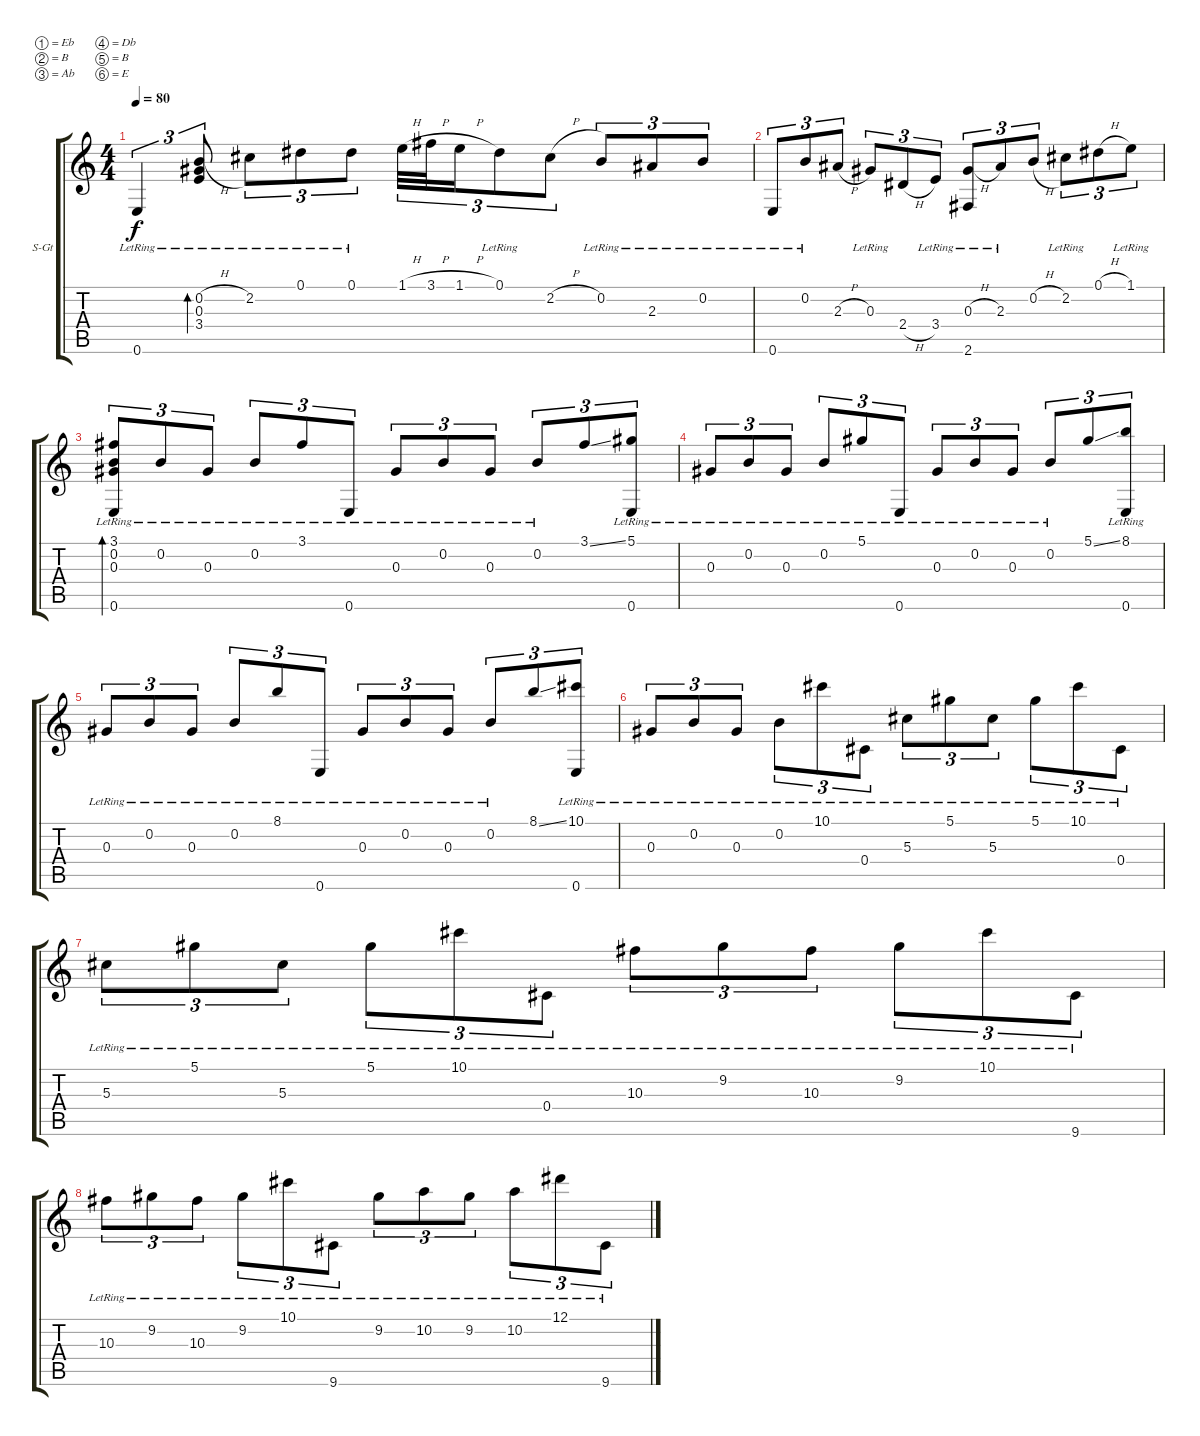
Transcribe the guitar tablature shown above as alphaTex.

\bracketExtendMode groupsimilarinstruments
\firstSystemTrackNameOrientation horizontal
\otherSystemsTrackNameOrientation horizontal
\track ("Track 1" "S-Gt") {instrument acousticguitarsteel}
\staff {score tabs}
\tuning (Eb4 B3 Ab3 Db3 B2 E2)
\ts (4 4)
\tempo 80
\clef g2
\ks c
0.6{lr}.4{tu (3 2) dy f} (0.2{h} 0.3{lr} 3.4{lr}).8{tu (3 2) bd 30} 2.2{lr}.8{tu (3 2)} 0.1{lr}.8{tu (3 2)} 0.1{lr}.8{tu (3 2)} 1.1{h}.32{tu (3 2)} 3.1{h}.32{tu (3 2)} 1.1{h}.16{tu (3 2)} 0.1{lr}.8{tu (3 2)} 2.2{h}.8{tu (3 2)} 0.2{lr}.8{tu (3 2)} 2.3{lr}.8{tu (3 2)} 0.2{lr}.8{tu (3 2)} |
0.6{lr}.8{tu (3 2)} 0.2{lr}.8{tu (3 2)} 2.3{h}.8{tu (3 2)} 0.3{lr}.8{tu (3 2)} 2.4{h}.8{tu (3 2)} 3.4{lr}.8{tu (3 2)} (0.3{h} 2.6{lr}).8{tu (3 2)} 2.3{lr}.8{tu (3 2)} 0.2{h}.8{tu (3 2)} 2.2{lr}.8{tu (3 2)} 0.1{h}.8{tu (3 2)} 1.1{lr}.8{tu (3 2)} |
(3.1{lr} 0.2{lr} 0.3{lr} 0.6{lr}).8{tu (3 2) bd 30} 0.2{lr}.8{tu (3 2)} 0.3{lr}.8{tu (3 2)} 0.2{lr}.8{tu (3 2)} 3.1{lr}.8{tu (3 2)} 0.6{lr}.8{tu (3 2)} 0.3{lr}.8{tu (3 2)} 0.2{lr}.8{tu (3 2)} 0.3{lr}.8{tu (3 2)} 0.2{lr}.8{tu (3 2)} 3.1{ss}.8{tu (3 2)} (5.1{lr} 0.6{lr}).8{tu (3 2)} |
0.3{lr}.8{tu (3 2)} 0.2{lr}.8{tu (3 2)} 0.3{lr}.8{tu (3 2)} 0.2{lr}.8{tu (3 2)} 5.1{lr}.8{tu (3 2)} 0.6{lr}.8{tu (3 2)} 0.3{lr}.8{tu (3 2)} 0.2{lr}.8{tu (3 2)} 0.3{lr}.8{tu (3 2)} 0.2{lr}.8{tu (3 2)} 5.1{ss}.8{tu (3 2)} (8.1{lr} 0.6{lr}).8{tu (3 2)} |
0.3{lr}.8{tu (3 2)} 0.2{lr}.8{tu (3 2)} 0.3{lr}.8{tu (3 2)} 0.2{lr}.8{tu (3 2)} 8.1{lr}.8{tu (3 2)} 0.6{lr}.8{tu (3 2)} 0.3{lr}.8{tu (3 2)} 0.2{lr}.8{tu (3 2)} 0.3{lr}.8{tu (3 2)} 0.2{lr}.8{tu (3 2)} 8.1{ss}.8{tu (3 2)} (10.1{lr} 0.6{lr}).8{tu (3 2)} |
0.3{lr}.8{tu (3 2)} 0.2{lr}.8{tu (3 2)} 0.3{lr}.8{tu (3 2)} 0.2{lr}.8{tu (3 2)} 10.1{lr}.8{tu (3 2)} 0.4{lr}.8{tu (3 2)} 5.3{lr}.8{tu (3 2)} 5.1{lr}.8{tu (3 2)} 5.3{lr}.8{tu (3 2)} 5.1{lr}.8{tu (3 2)} 10.1{lr}.8{tu (3 2)} 0.4{lr}.8{tu (3 2)} |
5.3{lr}.8{tu (3 2)} 5.1{lr}.8{tu (3 2)} 5.3{lr}.8{tu (3 2)} 5.1{lr}.8{tu (3 2)} 10.1{lr}.8{tu (3 2)} 0.4{lr}.8{tu (3 2)} 10.3{lr}.8{tu (3 2)} 9.2{lr}.8{tu (3 2)} 10.3{lr}.8{tu (3 2)} 9.2{lr}.8{tu (3 2)} 10.1{lr}.8{tu (3 2)} 9.6{lr}.8{tu (3 2)} |
10.3{lr}.8{tu (3 2)} 9.2{lr}.8{tu (3 2)} 10.3{lr}.8{tu (3 2)} 9.2{lr}.8{tu (3 2)} 10.1{lr}.8{tu (3 2)} 9.6{lr}.8{tu (3 2)} 9.2{lr}.8{tu (3 2)} 10.2{lr}.8{tu (3 2)} 9.2{lr}.8{tu (3 2)} 10.2{lr}.8{tu (3 2)} 12.1{lr}.8{tu (3 2)} 9.6{lr}.8{tu (3 2)}
